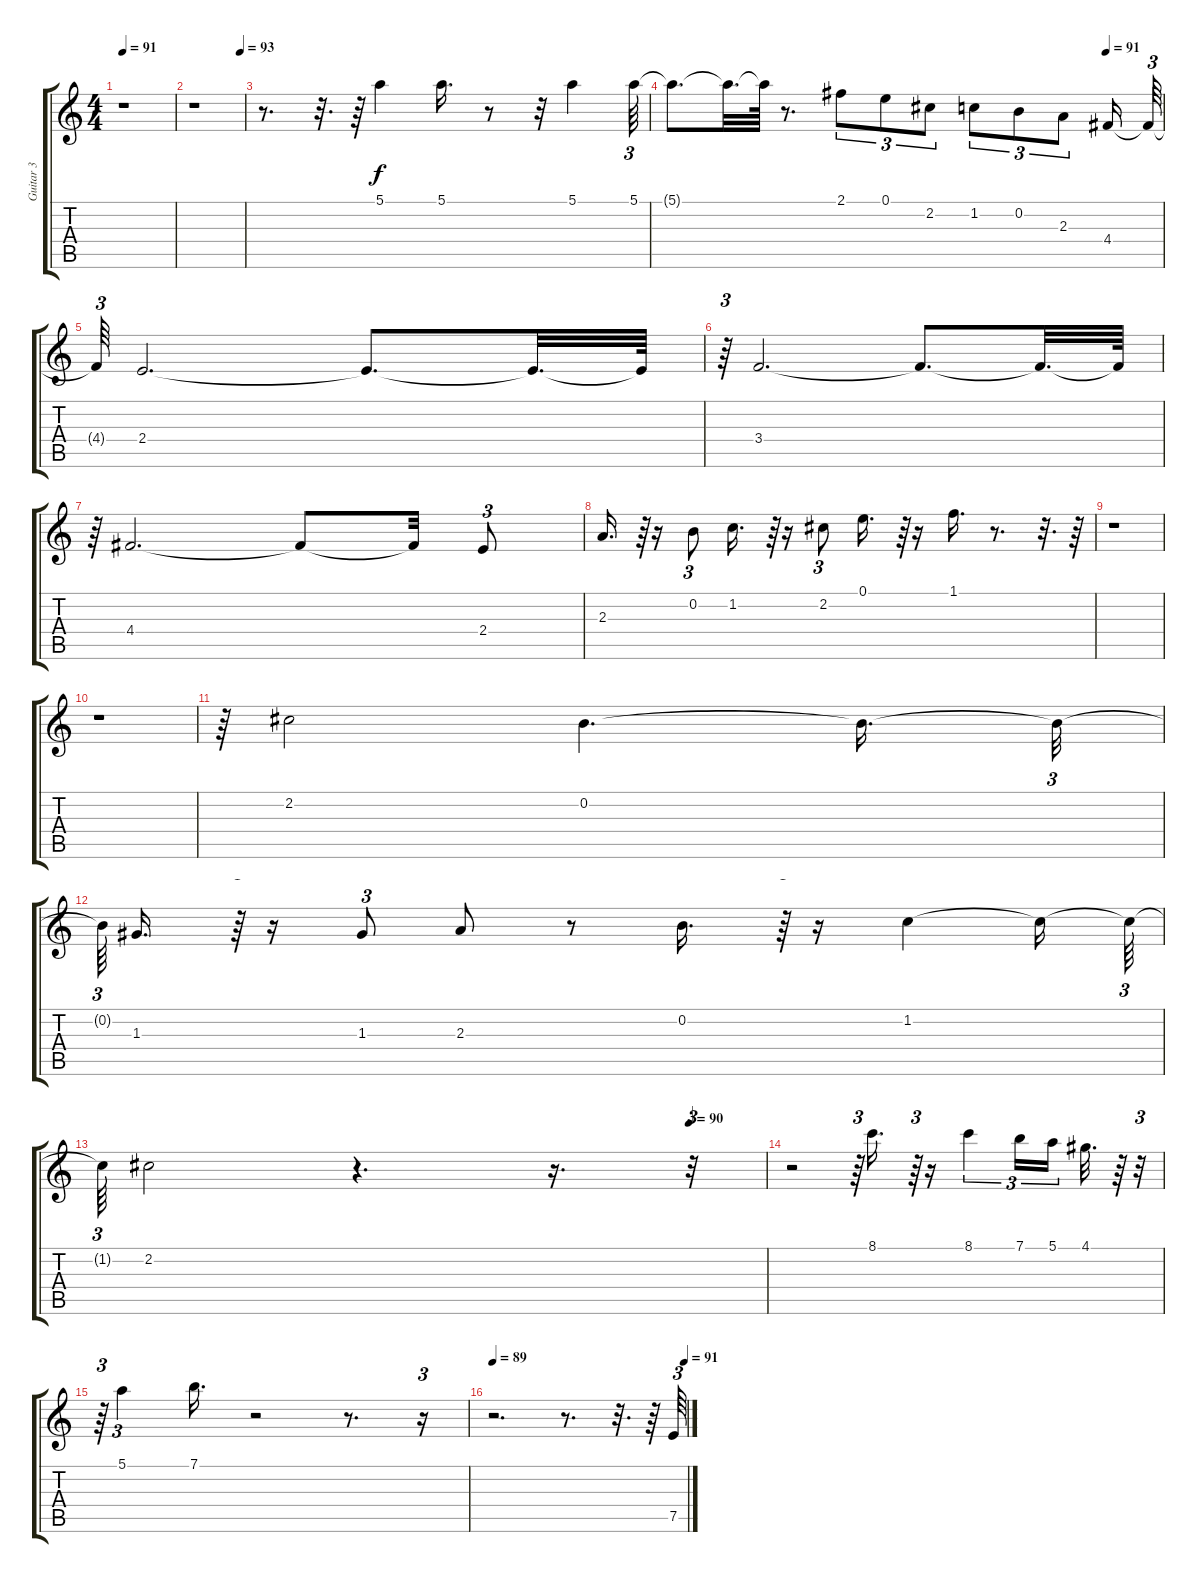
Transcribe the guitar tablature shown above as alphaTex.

\track ("Guitar 3" "Guitar 3") {instrument distortionguitar}
\staff {score tabs}
\tuning (E4 B3 G3 D3 A2 E2) {hide}
\ts (4 4)
\tempo 91
\clef g2
\ks c
r.1{dy f} |
\tempo (93 0.9270833333333334)
r.1 |
r.8{d} r.32{d} r.64 5.1.4 5.1.16{d} r.8 r.32 5.1.4 5.1.64{tu (3 2)} |
\tempo (91 0.8854166666666666)
5.1{t}.8{d} 5.1{t}.32{d} 5.1{t}.64 r.8{d} 2.1.8{tu (3 2)} 0.1.8{tu (3 2)} 2.2.8{tu (3 2)} 1.2.8{tu (3 2)} 0.2.8{tu (3 2)} 2.3.8{tu (3 2)} 4.4.16 4.4{t}.64{tu (3 2)} |
4.4{t}.64{tu (3 2)} 2.4.2{d} 2.4{t}.8{d} 2.4{t}.32{d} 2.4{t}.64 |
r.64{tu (3 2)} 3.4.2{d} 3.4{t}.8{d} 3.4{t}.32{d} 3.4{t}.64 |
r.64{tu (3 2)} 4.4.2{d} 4.4{t}.8 4.4{t}.32 2.4.8{tu (3 2)} |
2.3.16{d} r.64{tu (3 2)} r.16 0.2.8{tu (3 2)} 1.2.16{d} r.64{tu (3 2)} r.16 2.2.8{tu (3 2)} 0.1.16{d} r.64{tu (3 2)} r.16 1.1.16{d} r.8{d} r.32{d} r.64 |
r.1 |
r.1 |
r.64{tu (3 2)} 2.2.2 0.2.4{d} 0.2{t}.16{d} 0.2{t}.32{tu (3 2)} |
0.2{t}.64{tu (3 2)} 1.3.16{d} r.64{tu (3 2)} r.16 1.3.8{tu (3 2)} 2.3.8 r.8 0.2.16{d} r.64{tu (3 2)} r.16 1.2.4 1.2{t}.16 1.2{t}.64{tu (3 2)} |
\tempo (90 0.8854166666666666)
1.2{t}.64{tu (3 2)} 2.2.2 r.4{d} r.16{d} r.32{tu (3 2)} |
r.2 r.64{tu (3 2)} 8.1.16{d} r.64{tu (3 2)} r.16 8.1.4{tu (3 2)} 7.1.16{tu (3 2)} 5.1.16{tu (3 2) beam splitsecondary} 4.1.32{d} r.64 r.32{tu (3 2)} |
r.64{tu (3 2)} 5.1.4{tu (3 2)} 7.1.16{d} r.2 r.8{d} r.16{tu (3 2)} |
\tempo 89
\tempo (91 0.9895833333333334)
r.2{d} r.8{d} r.32{d} r.64 7.5.64{tu (3 2)}
